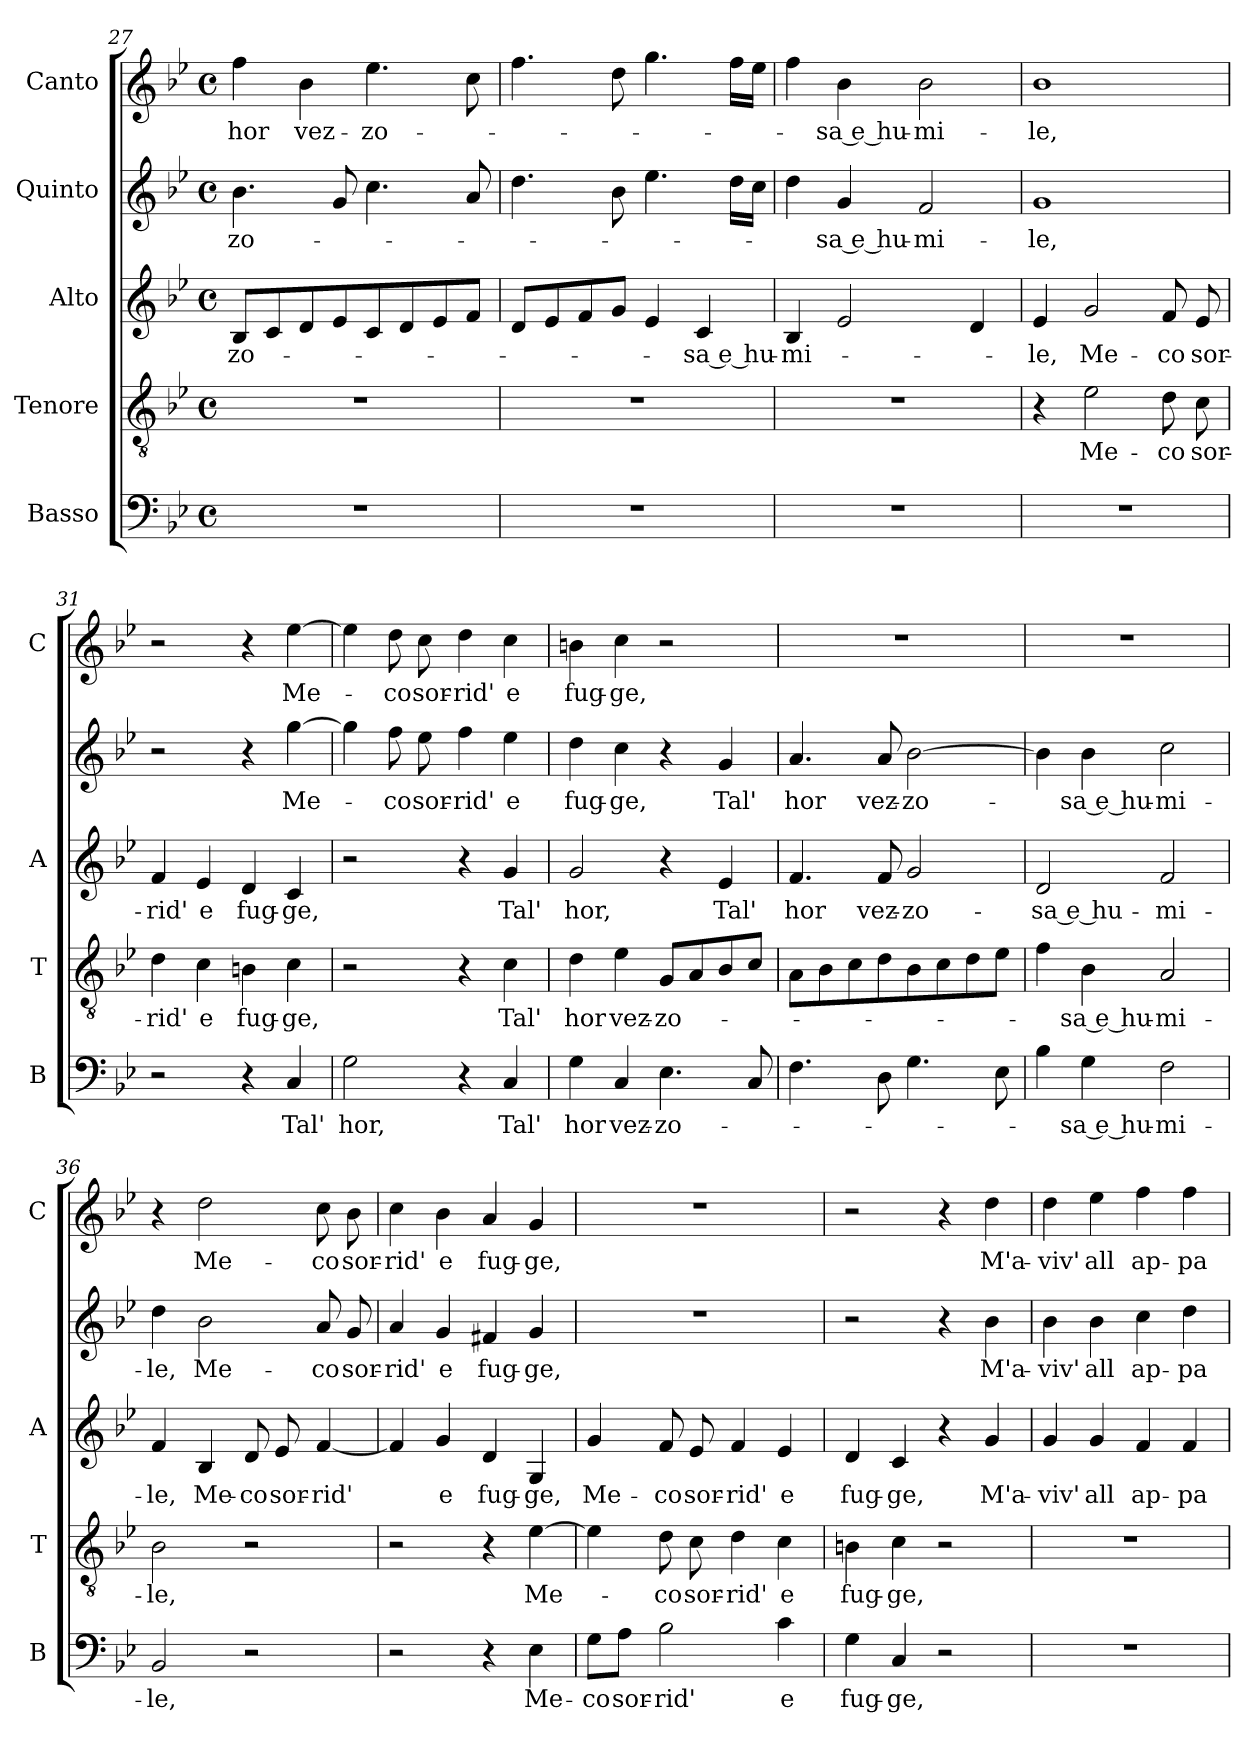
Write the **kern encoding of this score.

**kern	**text	**kern	**text	**kern	**text	**kern	**text	**kern	**text
*part5	*part5	*part4	*part4	*part3	*part3	*part2	*part2	*part1	*part1
*staff5	*staff5	*staff4	*staff4	*staff3	*staff3	*staff2	*staff2	*staff1	*staff1
*I"Basso	*	*I"Tenore	*	*I"Alto	*	*I"Quinto	*	*I"Canto	*
*I'B	*	*I'T	*	*I'A	*	*	*	*I'C	*
*clefF4	*	*clefGv2	*	*clefG2	*	*clefG2	*	*clefG2	*
*k[b-e-]	*	*k[b-e-]	*	*k[b-e-]	*	*k[b-e-]	*	*k[b-e-]	*
*B-:	*	*B-:	*	*B-:	*	*B-:	*	*B-:	*
*M4/4	*	*M4/4	*	*M4/4	*	*M4/4	*	*M4/4	*
*met(c)	*	*met(c)	*	*met(c)	*	*met(c)	*	*met(c)	*
=27	=27	=27	=27	=27	=27	=27	=27	=27	=27
!	!	!	!	!	!LO:LY:b	!	!LO:LY:b	!	!LO:LY:b
1r	.	1r	.	8B-/L	-zo-	4.b-\	-zo-	4ff\	hor
.	.	.	.	8c/	.	.	.	.	.
!	!	!	!	!	!	!	!	!	!LO:LY:b
.	.	.	.	8d/	.	.	.	4b-\	vez-
.	.	.	.	8e-/	.	8g/	.	.	.
!	!	!	!	!	!	!	!	!	!LO:LY:b
.	.	.	.	8c/	.	4.cc\	.	4.ee-\	-zo-
.	.	.	.	8d/	.	.	.	.	.
.	.	.	.	8e-/	.	.	.	.	.
.	.	.	.	8f/J	.	8a/	.	8cc\	.
=28	=28	=28	=28	=28	=28	=28	=28	=28	=28
1r	.	1r	.	8d/L	.	4.dd\	.	4.ff\	.
.	.	.	.	8e-/	.	.	.	.	.
.	.	.	.	8f/	.	.	.	.	.
.	.	.	.	8g/J	.	8b-\	.	8dd\	.
.	.	.	.	4e-/	.	4.ee-\	.	4.gg\	.
!	!	!	!	!	!LO:LY:b	!	!	!	!
.	.	.	.	4c/	-sa e hu-	.	.	.	.
.	.	.	.	.	.	16dd\LL	.	16ff\LL	.
.	.	.	.	.	.	16cc\JJ	.	16ee-\JJ	.
=29	=29	=29	=29	=29	=29	=29	=29	=29	=29
!	!	!	!	!	!LO:LY:b	!	!	!	!
1r	.	1r	.	4B-/	-mi-	4dd\	.	4ff\	.
!	!	!	!	!	!	!	!LO:LY:b	!	!LO:LY:b
.	.	.	.	2e-/	.	4g/	-sa e hu-	4b-\	-sa e hu-
!	!	!	!	!	!	!	!LO:LY:b	!	!LO:LY:b
.	.	.	.	.	.	2f/	-mi-	2b-\	-mi-
.	.	.	.	4d/	.	.	.	.	.
!!LO:LB:g=z
=30	=30	=30	=30	=30	=30	=30	=30	=30	=30
!	!	!	!	!	!LO:LY:b	!	!LO:LY:b	!	!LO:LY:b
1r	.	4r	.	4e-/	-le,	1g	-le,	1b-	-le,
!	!	!	!LO:LY:b	!	!LO:LY:b	!	!	!	!
.	.	2e-\	Me-	2g/	Me-	.	.	.	.
!	!	!	!LO:LY:b	!	!LO:LY:b	!	!	!	!
.	.	8d\	-co	8f/	-co	.	.	.	.
!	!	!	!LO:LY:b	!	!LO:LY:b	!	!	!	!
.	.	8c\	sor-	8e-/	sor-	.	.	.	.
=31	=31	=31	=31	=31	=31	=31	=31	=31	=31
!	!	!	!LO:LY:b	!	!LO:LY:b	!	!	!	!
2r	.	4d\	-rid'	4f/	-rid'	2r	.	2r	.
!	!	!	!LO:LY:b	!	!LO:LY:b	!	!	!	!
.	.	4c\	e	4e-/	e	.	.	.	.
!	!	!	!LO:LY:b	!	!LO:LY:b	!	!	!	!
4r	.	4Bn\	fug-	4d/	fug-	4r	.	4r	.
!	!LO:LY:b	!	!LO:LY:b	!	!LO:LY:b	!	!LO:LY:b	!	!LO:LY:b
4C/	Tal'	4c\	-ge,	4c/	-ge,	[4gg\	Me-	[4ee-\	Me-
=32	=32	=32	=32	=32	=32	=32	=32	=32	=32
!	!LO:LY:b	!	!	!	!	!	!	!	!
2G\	hor,	2r	.	2r	.	4gg\]	.	4ee-\]	.
!	!	!	!	!	!	!	!LO:LY:b	!	!LO:LY:b
.	.	.	.	.	.	8ff\	-co	8dd\	-co
!	!	!	!	!	!	!	!LO:LY:b	!	!LO:LY:b
.	.	.	.	.	.	8ee-\	sor-	8cc\	sor-
!	!	!	!	!	!	!	!LO:LY:b	!	!LO:LY:b
4r	.	4r	.	4r	.	4ff\	-rid'	4dd\	-rid'
!	!LO:LY:b	!	!LO:LY:b	!	!LO:LY:b	!	!LO:LY:b	!	!LO:LY:b
4C/	Tal'	4c\	Tal'	4g/	Tal'	4ee-\	e	4cc\	e
=33	=33	=33	=33	=33	=33	=33	=33	=33	=33
!	!LO:LY:b	!	!LO:LY:b	!	!LO:LY:b	!	!LO:LY:b	!	!LO:LY:b
4G\	hor	4d\	hor	2g/	hor,	4dd\	fug-	4bn\	fug-
!	!LO:LY:b	!	!LO:LY:b	!	!	!	!LO:LY:b	!	!LO:LY:b
4C/	vez-	4e-\	vez-	.	.	4cc\	-ge,	4cc\	-ge,
!	!LO:LY:b	!	!LO:LY:b	!	!	!	!	!	!
4.E-\	-zo-	8G/L	-zo-	4r	.	4r	.	2r	.
.	.	8A/	.	.	.	.	.	.	.
!	!	!	!	!	!LO:LY:b	!	!LO:LY:b	!	!
.	.	8B-/	.	4e-/	Tal'	4g/	Tal'	.	.
8C/	.	8c/J	.	.	.	.	.	.	.
=34	=34	=34	=34	=34	=34	=34	=34	=34	=34
!	!	!	!	!	!LO:LY:b	!	!LO:LY:b	!	!
4.F\	.	8A\L	.	4.f/	hor	4.a/	hor	1r	.
.	.	8B-\	.	.	.	.	.	.	.
.	.	8c\	.	.	.	.	.	.	.
!	!	!	!	!	!LO:LY:b	!	!LO:LY:b	!	!
8D\	.	8d\	.	8f/	vez-	8a/	vez-	.	.
!	!	!	!	!	!LO:LY:b	!	!LO:LY:b	!	!
4.G\	.	8B-\	.	2g/	-zo-	[2b-\	-zo-	.	.
.	.	8c\	.	.	.	.	.	.	.
.	.	8d\	.	.	.	.	.	.	.
8E-\	.	8e-\J	.	.	.	.	.	.	.
=35	=35	=35	=35	=35	=35	=35	=35	=35	=35
!	!	!	!	!	!LO:LY:b	!	!	!	!
4B-\	.	4f\	.	2d/	-sa e hu-	4b-\]	.	1r	.
!	!LO:LY:b	!	!LO:LY:b	!	!	!	!LO:LY:b	!	!
4G\	-sa e hu-	4B-\	-sa e hu-	.	.	4b-\	-sa e hu-	.	.
!	!LO:LY:b	!	!LO:LY:b	!	!LO:LY:b	!	!LO:LY:b	!	!
2F\	-mi-	2A/	-mi-	2f/	-mi-	2cc\	-mi-	.	.
!!LO:PB:g=z
=36	=36	=36	=36	=36	=36	=36	=36	=36	=36
!	!LO:LY:b	!	!LO:LY:b	!	!LO:LY:b	!	!LO:LY:b	!	!
2BB-/	-le,	2B-\	-le,	4f/	-le,	4dd\	-le,	4r	.
!	!	!	!	!	!LO:LY:b	!	!LO:LY:b	!	!LO:LY:b
.	.	.	.	4B-/	Me-	2b-\	Me-	2dd\	Me-
!	!	!	!	!	!LO:LY:b	!	!	!	!
2r	.	2r	.	8d/	-co	.	.	.	.
!	!	!	!	!	!LO:LY:b	!	!	!	!
.	.	.	.	8e-/	sor-	.	.	.	.
!	!	!	!	!	!LO:LY:b	!	!LO:LY:b	!	!LO:LY:b
.	.	.	.	[4f/	-rid'	8a/	-co	8cc\	-co
!	!	!	!	!	!	!	!LO:LY:b	!	!LO:LY:b
.	.	.	.	.	.	8g/	sor-	8b-\	sor-
=37	=37	=37	=37	=37	=37	=37	=37	=37	=37
!	!	!	!	!	!	!	!LO:LY:b	!	!LO:LY:b
2r	.	2r	.	4f/]	.	4a/	-rid'	4cc\	-rid'
!	!	!	!	!	!LO:LY:b	!	!LO:LY:b	!	!LO:LY:b
.	.	.	.	4g/	e	4g/	e	4b-\	e
!	!	!	!	!	!LO:LY:b	!	!LO:LY:b	!	!LO:LY:b
4r	.	4r	.	4d/	fug-	4f#X/	fug-	4a/	fug-
!	!LO:LY:b	!	!LO:LY:b	!	!LO:LY:b	!	!LO:LY:b	!	!LO:LY:b
4E-\	Me-	[4e-\	Me-	4G/	-ge,	4g/	-ge,	4g/	-ge,
=38	=38	=38	=38	=38	=38	=38	=38	=38	=38
!	!LO:LY:b	!	!	!	!LO:LY:b	!	!	!	!
8G\L	-co	4e-\]	.	4g/	Me-	1r	.	1r	.
!	!LO:LY:b	!	!	!	!	!	!	!	!
8A\J	sor-	.	.	.	.	.	.	.	.
!	!LO:LY:b	!	!LO:LY:b	!	!LO:LY:b	!	!	!	!
2B-\	-rid'	8d\	-co	8f/	-co	.	.	.	.
!	!	!	!LO:LY:b	!	!LO:LY:b	!	!	!	!
.	.	8c\	sor-	8e-/	sor-	.	.	.	.
!	!	!	!LO:LY:b	!	!LO:LY:b	!	!	!	!
.	.	4d\	-rid'	4f/	-rid'	.	.	.	.
!	!LO:LY:b	!	!LO:LY:b	!	!LO:LY:b	!	!	!	!
4c\	e	4c\	e	4e-/	e	.	.	.	.
=39	=39	=39	=39	=39	=39	=39	=39	=39	=39
!	!LO:LY:b	!	!LO:LY:b	!	!LO:LY:b	!	!	!	!
4G\	fug-	4Bn\	fug-	4d/	fug-	2r	.	2r	.
!	!LO:LY:b	!	!LO:LY:b	!	!LO:LY:b	!	!	!	!
4C/	-ge,	4c\	-ge,	4c/	-ge,	.	.	.	.
2r	.	2r	.	4r	.	4r	.	4r	.
!	!	!	!	!	!LO:LY:b	!	!LO:LY:b	!	!LO:LY:b
.	.	.	.	4g/	M'a-	4b-\	M'a-	4dd\	M'a-
=40	=40	=40	=40	=40	=40	=40	=40	=40	=40
!	!	!	!	!	!LO:LY:b	!	!LO:LY:b	!	!LO:LY:b
1r	.	1r	.	4g/	-viv'	4b-\	-viv'	4dd\	-viv'
!	!	!	!	!	!LO:LY:b	!	!LO:LY:b	!	!LO:LY:b
.	.	.	.	4g/	all	4b-\	all	4ee-\	all
!	!	!	!	!	!LO:LY:b	!	!LO:LY:b	!	!LO:LY:b
.	.	.	.	4f/	ap-	4cc\	ap-	4ff\	ap-
!	!	!	!	!	!LO:LY:b	!	!LO:LY:b	!	!LO:LY:b
.	.	.	.	4f/	-pa-	4dd\	-pa-	4ff\	-pa-
=	=	=	=	=	=	=	=	=	=
*-	*-	*-	*-	*-	*-	*-	*-	*-	*-
